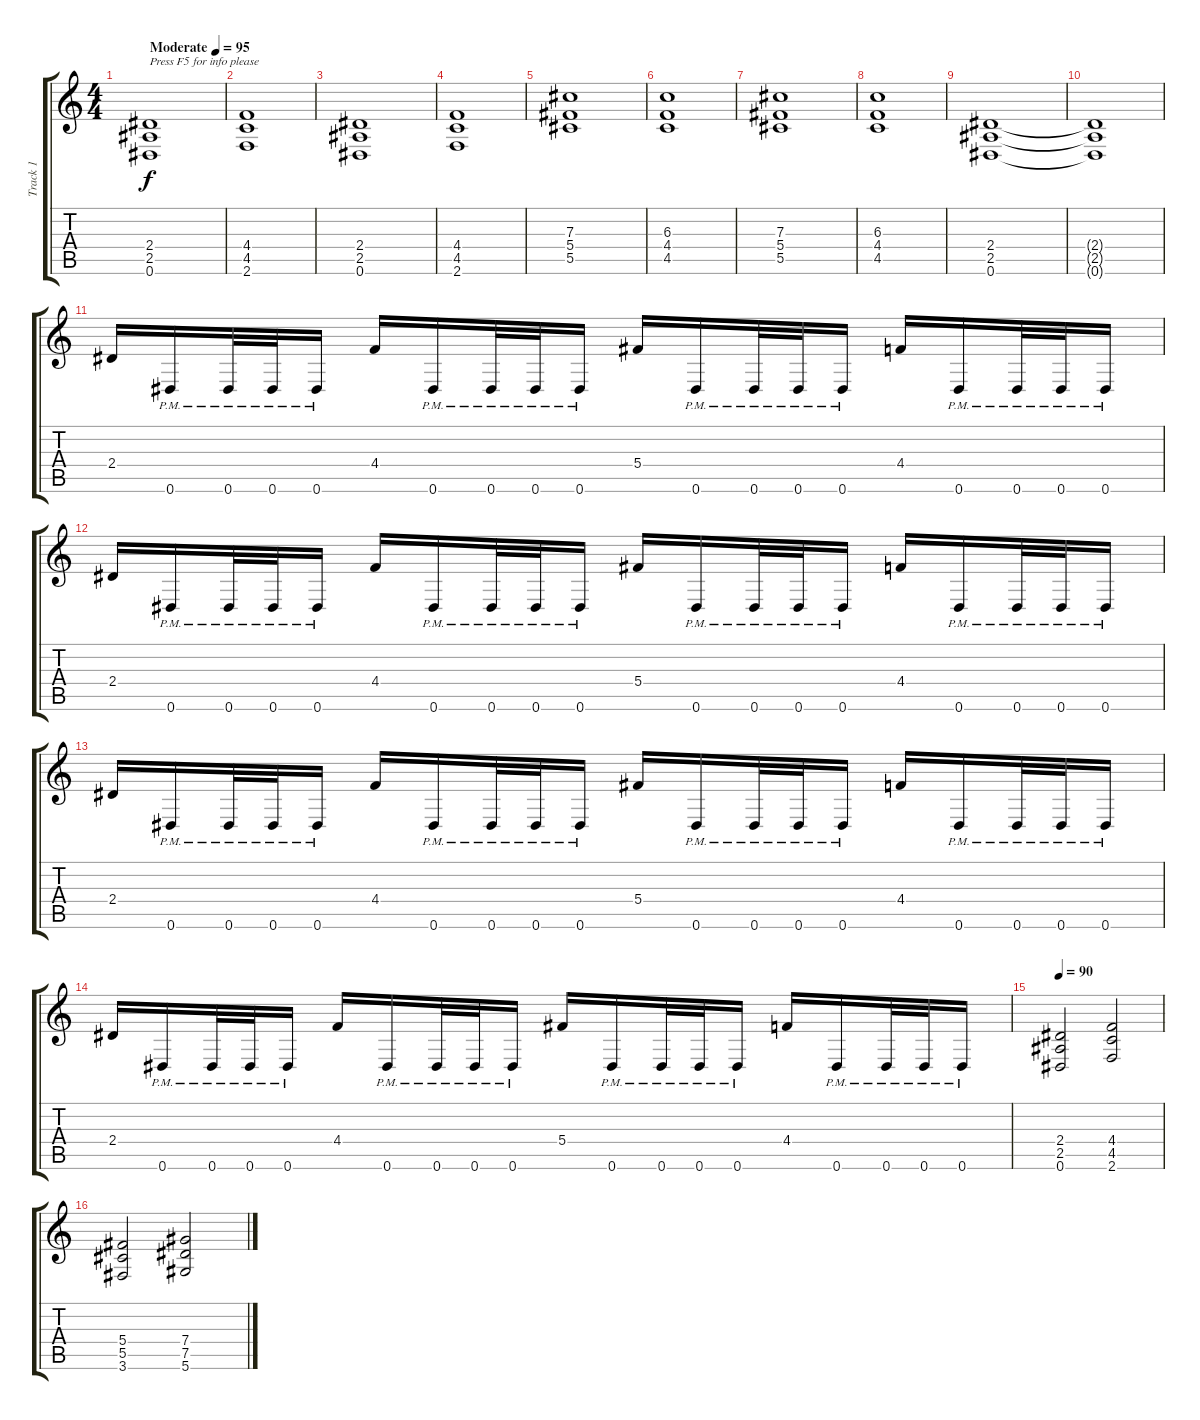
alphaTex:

\track ("Track 1" "Track 1") {instrument overdrivenguitar}
\staff {score tabs}
\tuning (Eb4 Bb3 Gb3 Db3 Ab2 Eb2) {hide}
\ts (4 4)
\tempo (95 "Moderate")
\clef g2
\ks c
(2.4 2.5 0.6).1{txt "Press F5 for info please" dy f instrument overdrivenguitar} |
(4.4 4.5 2.6).1 |
(2.4 2.5 0.6).1 |
(4.4 4.5 2.6).1 |
(7.3 5.4 5.5).1 |
(6.3 4.4 4.5).1 |
(7.3 5.4 5.5).1 |
(6.3 4.4 4.5).1 |
(2.4 2.5 0.6).1 |
(2.4{t} 2.5{t} 0.6{t}).1 |
2.4.16 0.6{pm}.16 0.6{pm}.32 0.6{pm}.32 0.6{pm}.16 4.4.16 0.6{pm}.16 0.6{pm}.32 0.6{pm}.32 0.6{pm}.16 5.4.16 0.6{pm}.16 0.6{pm}.32 0.6{pm}.32 0.6{pm}.16 4.4.16 0.6{pm}.16 0.6{pm}.32 0.6{pm}.32 0.6{pm}.16 |
2.4.16 0.6{pm}.16 0.6{pm}.32 0.6{pm}.32 0.6{pm}.16 4.4.16 0.6{pm}.16 0.6{pm}.32 0.6{pm}.32 0.6{pm}.16 5.4.16 0.6{pm}.16 0.6{pm}.32 0.6{pm}.32 0.6{pm}.16 4.4.16 0.6{pm}.16 0.6{pm}.32 0.6{pm}.32 0.6{pm}.16 |
2.4.16 0.6{pm}.16 0.6{pm}.32 0.6{pm}.32 0.6{pm}.16 4.4.16 0.6{pm}.16 0.6{pm}.32 0.6{pm}.32 0.6{pm}.16 5.4.16 0.6{pm}.16 0.6{pm}.32 0.6{pm}.32 0.6{pm}.16 4.4.16 0.6{pm}.16 0.6{pm}.32 0.6{pm}.32 0.6{pm}.16 |
2.4.16 0.6{pm}.16 0.6{pm}.32 0.6{pm}.32 0.6{pm}.16 4.4.16 0.6{pm}.16 0.6{pm}.32 0.6{pm}.32 0.6{pm}.16 5.4.16 0.6{pm}.16 0.6{pm}.32 0.6{pm}.32 0.6{pm}.16 4.4.16 0.6{pm}.16 0.6{pm}.32 0.6{pm}.32 0.6{pm}.16 |
\tempo 90
(2.4 2.5 0.6).2 (4.4 4.5 2.6).2 |
(5.4 5.5 3.6).2 (7.4 7.5 5.6).2
